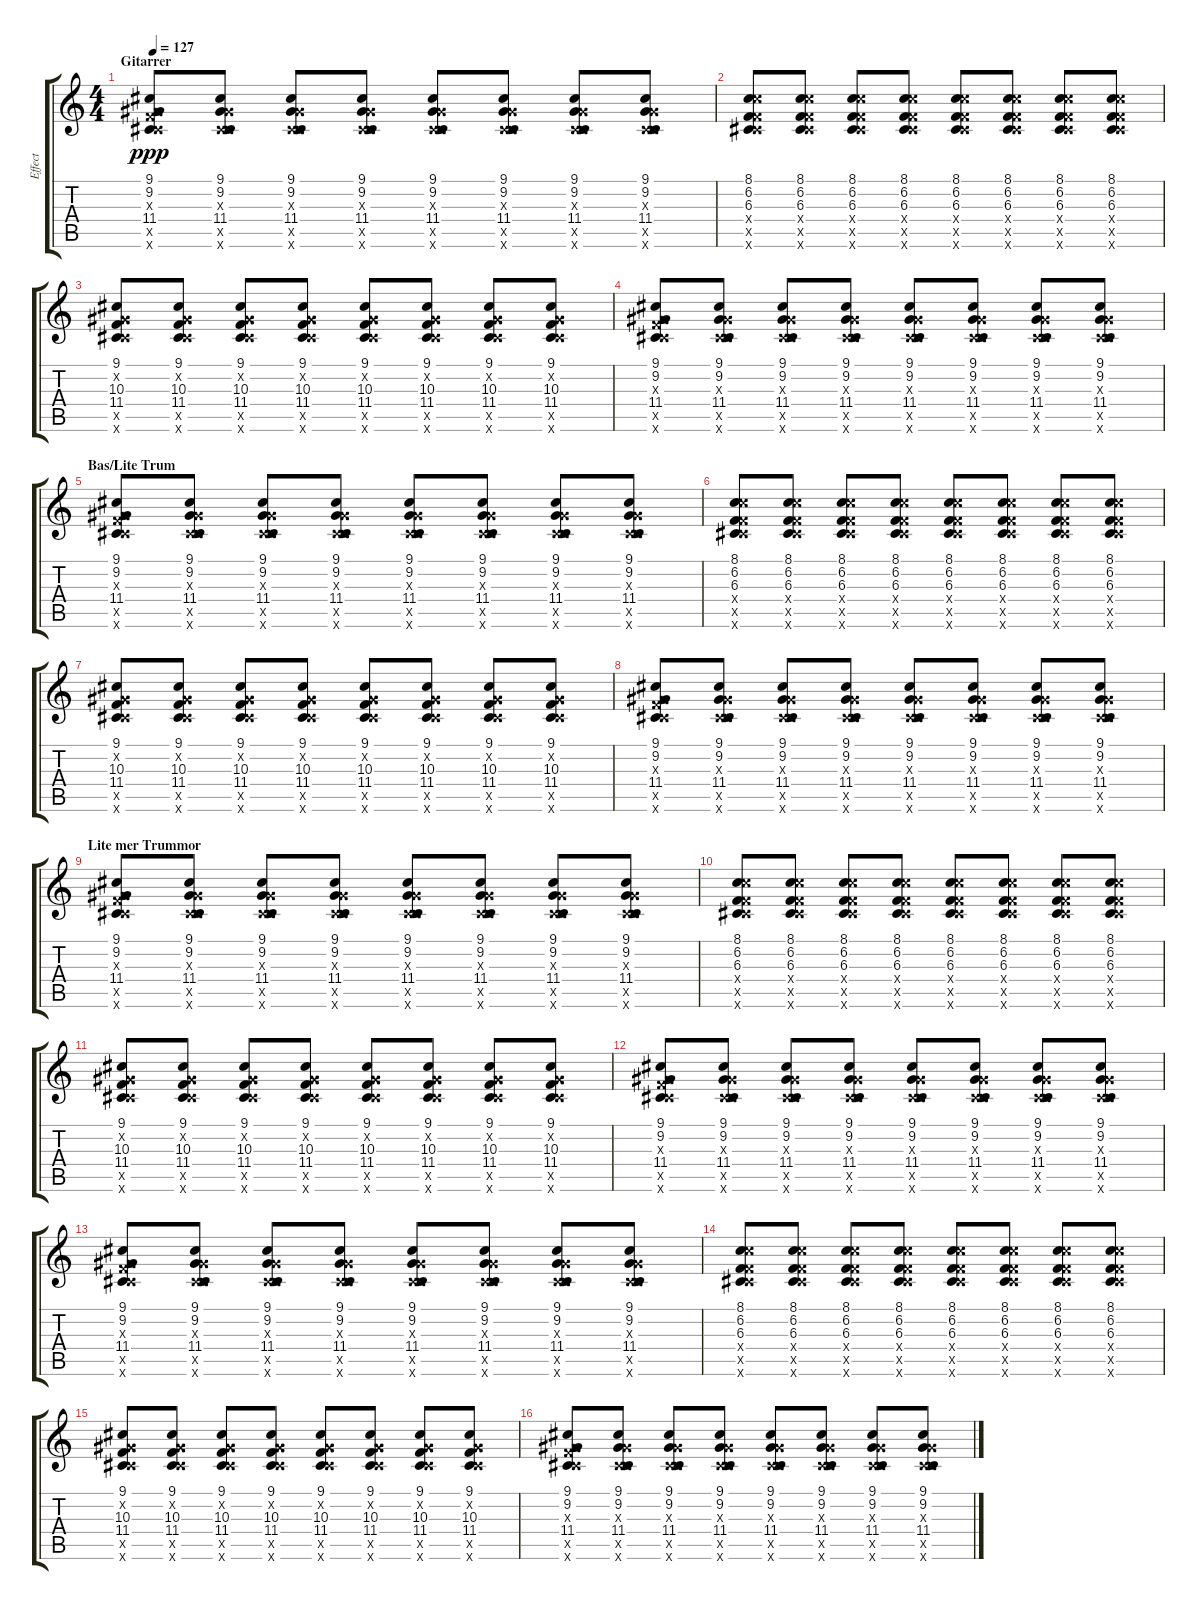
\track ("Effect" "Effect") {instrument fx1rain}
\staff {score tabs}
\tuning (E4 B3 G3 D3 A2 E2) {hide}
\ts (4 4)
\section ("" "Gitarrer")
\tempo 127
\clef g2
\ks c
(9.1 9.2 10.3{x} 11.4 23.5{x} 21.6{x}).8{dy ppp instrument fx1rain} (9.1 9.2 6.3{x} 11.4 23.5{x} 21.6{x}).8 (9.1 9.2 6.3{x} 11.4 23.5{x} 21.6{x}).8 (9.1 9.2 6.3{x} 11.4 23.5{x} 21.6{x}).8 (9.1 9.2 6.3{x} 11.4 23.5{x} 21.6{x}).8 (9.1 9.2 6.3{x} 11.4 23.5{x} 21.6{x}).8 (9.1 9.2 6.3{x} 11.4 23.5{x} 21.6{x}).8 (9.1 9.2 6.3{x} 11.4 23.5{x} 21.6{x}).8 |
(8.1 6.2 6.3 22.4{x} 20.5{x} 21.6{x}).8 (8.1 6.2 6.3 22.4{x} 20.5{x} 21.6{x}).8 (8.1 6.2 6.3 22.4{x} 20.5{x} 21.6{x}).8 (8.1 6.2 6.3 22.4{x} 20.5{x} 21.6{x}).8 (8.1 6.2 6.3 22.4{x} 20.5{x} 21.6{x}).8 (8.1 6.2 6.3 22.4{x} 20.5{x} 21.6{x}).8 (8.1 6.2 6.3 22.4{x} 20.5{x} 21.6{x}).8 (8.1 6.2 6.3 22.4{x} 20.5{x} 21.6{x}).8 |
(9.1 9.2{x} 10.3 11.4 23.5{x} 21.6{x}).8 (9.1 9.2{x} 10.3 11.4 23.5{x} 21.6{x}).8 (9.1 9.2{x} 10.3 11.4 23.5{x} 21.6{x}).8 (9.1 9.2{x} 10.3 11.4 23.5{x} 21.6{x}).8 (9.1 9.2{x} 10.3 11.4 23.5{x} 21.6{x}).8 (9.1 9.2{x} 10.3 11.4 23.5{x} 21.6{x}).8 (9.1 9.2{x} 10.3 11.4 23.5{x} 21.6{x}).8 (9.1 9.2{x} 10.3 11.4 23.5{x} 21.6{x}).8 |
(9.1 9.2 10.3{x} 11.4 23.5{x} 21.6{x}).8 (9.1 9.2 6.3{x} 11.4 23.5{x} 21.6{x}).8 (9.1 9.2 6.3{x} 11.4 23.5{x} 21.6{x}).8 (9.1 9.2 6.3{x} 11.4 23.5{x} 21.6{x}).8 (9.1 9.2 6.3{x} 11.4 23.5{x} 21.6{x}).8 (9.1 9.2 6.3{x} 11.4 23.5{x} 21.6{x}).8 (9.1 9.2 6.3{x} 11.4 23.5{x} 21.6{x}).8 (9.1 9.2 6.3{x} 11.4 23.5{x} 21.6{x}).8 |
\section ("" "Bas/Lite Trum")
(9.1 9.2 10.3{x} 11.4 23.5{x} 21.6{x}).8 (9.1 9.2 6.3{x} 11.4 23.5{x} 21.6{x}).8 (9.1 9.2 6.3{x} 11.4 23.5{x} 21.6{x}).8 (9.1 9.2 6.3{x} 11.4 23.5{x} 21.6{x}).8 (9.1 9.2 6.3{x} 11.4 23.5{x} 21.6{x}).8 (9.1 9.2 6.3{x} 11.4 23.5{x} 21.6{x}).8 (9.1 9.2 6.3{x} 11.4 23.5{x} 21.6{x}).8 (9.1 9.2 6.3{x} 11.4 23.5{x} 21.6{x}).8 |
(8.1 6.2 6.3 22.4{x} 20.5{x} 21.6{x}).8 (8.1 6.2 6.3 22.4{x} 20.5{x} 21.6{x}).8 (8.1 6.2 6.3 22.4{x} 20.5{x} 21.6{x}).8 (8.1 6.2 6.3 22.4{x} 20.5{x} 21.6{x}).8 (8.1 6.2 6.3 22.4{x} 20.5{x} 21.6{x}).8 (8.1 6.2 6.3 22.4{x} 20.5{x} 21.6{x}).8 (8.1 6.2 6.3 22.4{x} 20.5{x} 21.6{x}).8 (8.1 6.2 6.3 22.4{x} 20.5{x} 21.6{x}).8 |
(9.1 9.2{x} 10.3 11.4 23.5{x} 21.6{x}).8 (9.1 9.2{x} 10.3 11.4 23.5{x} 21.6{x}).8 (9.1 9.2{x} 10.3 11.4 23.5{x} 21.6{x}).8 (9.1 9.2{x} 10.3 11.4 23.5{x} 21.6{x}).8 (9.1 9.2{x} 10.3 11.4 23.5{x} 21.6{x}).8 (9.1 9.2{x} 10.3 11.4 23.5{x} 21.6{x}).8 (9.1 9.2{x} 10.3 11.4 23.5{x} 21.6{x}).8 (9.1 9.2{x} 10.3 11.4 23.5{x} 21.6{x}).8 |
(9.1 9.2 10.3{x} 11.4 23.5{x} 21.6{x}).8 (9.1 9.2 6.3{x} 11.4 23.5{x} 21.6{x}).8 (9.1 9.2 6.3{x} 11.4 23.5{x} 21.6{x}).8 (9.1 9.2 6.3{x} 11.4 23.5{x} 21.6{x}).8 (9.1 9.2 6.3{x} 11.4 23.5{x} 21.6{x}).8 (9.1 9.2 6.3{x} 11.4 23.5{x} 21.6{x}).8 (9.1 9.2 6.3{x} 11.4 23.5{x} 21.6{x}).8 (9.1 9.2 6.3{x} 11.4 23.5{x} 21.6{x}).8 |
\section ("" "Lite mer Trummor")
(9.1 9.2 10.3{x} 11.4 23.5{x} 21.6{x}).8 (9.1 9.2 6.3{x} 11.4 23.5{x} 21.6{x}).8 (9.1 9.2 6.3{x} 11.4 23.5{x} 21.6{x}).8 (9.1 9.2 6.3{x} 11.4 23.5{x} 21.6{x}).8 (9.1 9.2 6.3{x} 11.4 23.5{x} 21.6{x}).8 (9.1 9.2 6.3{x} 11.4 23.5{x} 21.6{x}).8 (9.1 9.2 6.3{x} 11.4 23.5{x} 21.6{x}).8 (9.1 9.2 6.3{x} 11.4 23.5{x} 21.6{x}).8 |
(8.1 6.2 6.3 22.4{x} 20.5{x} 21.6{x}).8 (8.1 6.2 6.3 22.4{x} 20.5{x} 21.6{x}).8 (8.1 6.2 6.3 22.4{x} 20.5{x} 21.6{x}).8 (8.1 6.2 6.3 22.4{x} 20.5{x} 21.6{x}).8 (8.1 6.2 6.3 22.4{x} 20.5{x} 21.6{x}).8 (8.1 6.2 6.3 22.4{x} 20.5{x} 21.6{x}).8 (8.1 6.2 6.3 22.4{x} 20.5{x} 21.6{x}).8 (8.1 6.2 6.3 22.4{x} 20.5{x} 21.6{x}).8 |
(9.1 9.2{x} 10.3 11.4 23.5{x} 21.6{x}).8 (9.1 9.2{x} 10.3 11.4 23.5{x} 21.6{x}).8 (9.1 9.2{x} 10.3 11.4 23.5{x} 21.6{x}).8 (9.1 9.2{x} 10.3 11.4 23.5{x} 21.6{x}).8 (9.1 9.2{x} 10.3 11.4 23.5{x} 21.6{x}).8 (9.1 9.2{x} 10.3 11.4 23.5{x} 21.6{x}).8 (9.1 9.2{x} 10.3 11.4 23.5{x} 21.6{x}).8 (9.1 9.2{x} 10.3 11.4 23.5{x} 21.6{x}).8 |
(9.1 9.2 10.3{x} 11.4 23.5{x} 21.6{x}).8 (9.1 9.2 6.3{x} 11.4 23.5{x} 21.6{x}).8 (9.1 9.2 6.3{x} 11.4 23.5{x} 21.6{x}).8 (9.1 9.2 6.3{x} 11.4 23.5{x} 21.6{x}).8 (9.1 9.2 6.3{x} 11.4 23.5{x} 21.6{x}).8 (9.1 9.2 6.3{x} 11.4 23.5{x} 21.6{x}).8 (9.1 9.2 6.3{x} 11.4 23.5{x} 21.6{x}).8 (9.1 9.2 6.3{x} 11.4 23.5{x} 21.6{x}).8 |
(9.1 9.2 10.3{x} 11.4 23.5{x} 21.6{x}).8 (9.1 9.2 6.3{x} 11.4 23.5{x} 21.6{x}).8 (9.1 9.2 6.3{x} 11.4 23.5{x} 21.6{x}).8 (9.1 9.2 6.3{x} 11.4 23.5{x} 21.6{x}).8 (9.1 9.2 6.3{x} 11.4 23.5{x} 21.6{x}).8 (9.1 9.2 6.3{x} 11.4 23.5{x} 21.6{x}).8 (9.1 9.2 6.3{x} 11.4 23.5{x} 21.6{x}).8 (9.1 9.2 6.3{x} 11.4 23.5{x} 21.6{x}).8 |
(8.1 6.2 6.3 22.4{x} 20.5{x} 21.6{x}).8 (8.1 6.2 6.3 22.4{x} 20.5{x} 21.6{x}).8 (8.1 6.2 6.3 22.4{x} 20.5{x} 21.6{x}).8 (8.1 6.2 6.3 22.4{x} 20.5{x} 21.6{x}).8 (8.1 6.2 6.3 22.4{x} 20.5{x} 21.6{x}).8 (8.1 6.2 6.3 22.4{x} 20.5{x} 21.6{x}).8 (8.1 6.2 6.3 22.4{x} 20.5{x} 21.6{x}).8 (8.1 6.2 6.3 22.4{x} 20.5{x} 21.6{x}).8 |
(9.1 9.2{x} 10.3 11.4 23.5{x} 21.6{x}).8 (9.1 9.2{x} 10.3 11.4 23.5{x} 21.6{x}).8 (9.1 9.2{x} 10.3 11.4 23.5{x} 21.6{x}).8 (9.1 9.2{x} 10.3 11.4 23.5{x} 21.6{x}).8 (9.1 9.2{x} 10.3 11.4 23.5{x} 21.6{x}).8 (9.1 9.2{x} 10.3 11.4 23.5{x} 21.6{x}).8 (9.1 9.2{x} 10.3 11.4 23.5{x} 21.6{x}).8 (9.1 9.2{x} 10.3 11.4 23.5{x} 21.6{x}).8 |
(9.1 9.2 10.3{x} 11.4 23.5{x} 21.6{x}).8 (9.1 9.2 6.3{x} 11.4 23.5{x} 21.6{x}).8 (9.1 9.2 6.3{x} 11.4 23.5{x} 21.6{x}).8 (9.1 9.2 6.3{x} 11.4 23.5{x} 21.6{x}).8 (9.1 9.2 6.3{x} 11.4 23.5{x} 21.6{x}).8 (9.1 9.2 6.3{x} 11.4 23.5{x} 21.6{x}).8 (9.1 9.2 6.3{x} 11.4 23.5{x} 21.6{x}).8 (9.1 9.2 6.3{x} 11.4 23.5{x} 21.6{x}).8
